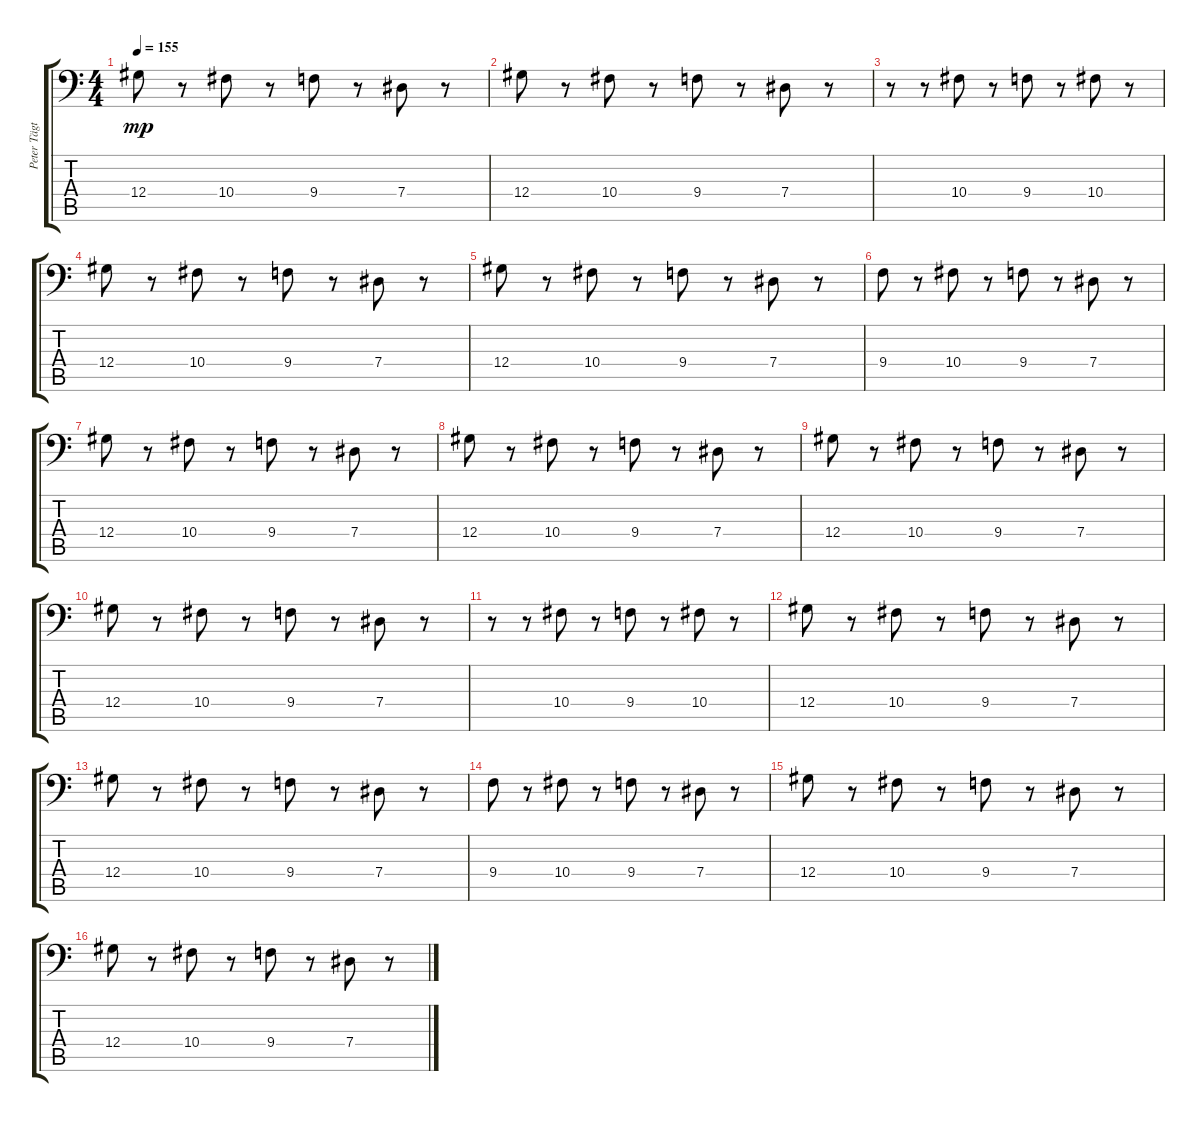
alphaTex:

\track ("Peter Tägtgren (Keyboard I)" "Peter Tägt") {instrument pad4choir}
\staff {score tabs}
\tuning (Bb3 F3 Db3 Ab2 Eb2 Bb1) {hide}
\ts (4 4)
\tempo 155
\clef f4
\ks c
12.4.8{dy mp} r.8 10.4.8 r.8 9.4.8 r.8 7.4.8 r.8 |
12.4.8 r.8 10.4.8 r.8 9.4.8 r.8 7.4.8 r.8 |
r.8 r.8 10.4.8 r.8 9.4.8 r.8 10.4.8 r.8 |
12.4.8 r.8 10.4.8 r.8 9.4.8 r.8 7.4.8 r.8 |
12.4.8 r.8 10.4.8 r.8 9.4.8 r.8 7.4.8 r.8 |
9.4.8 r.8 10.4.8 r.8 9.4.8 r.8 7.4.8 r.8 |
12.4.8 r.8 10.4.8 r.8 9.4.8 r.8 7.4.8 r.8 |
12.4.8 r.8 10.4.8 r.8 9.4.8 r.8 7.4.8 r.8 |
12.4.8 r.8 10.4.8 r.8 9.4.8 r.8 7.4.8 r.8 |
12.4.8 r.8 10.4.8 r.8 9.4.8 r.8 7.4.8 r.8 |
r.8 r.8 10.4.8 r.8 9.4.8 r.8 10.4.8 r.8 |
12.4.8 r.8 10.4.8 r.8 9.4.8 r.8 7.4.8 r.8 |
12.4.8 r.8 10.4.8 r.8 9.4.8 r.8 7.4.8 r.8 |
9.4.8 r.8 10.4.8 r.8 9.4.8 r.8 7.4.8 r.8 |
12.4.8 r.8 10.4.8 r.8 9.4.8 r.8 7.4.8 r.8 |
12.4.8 r.8 10.4.8 r.8 9.4.8 r.8 7.4.8 r.8
